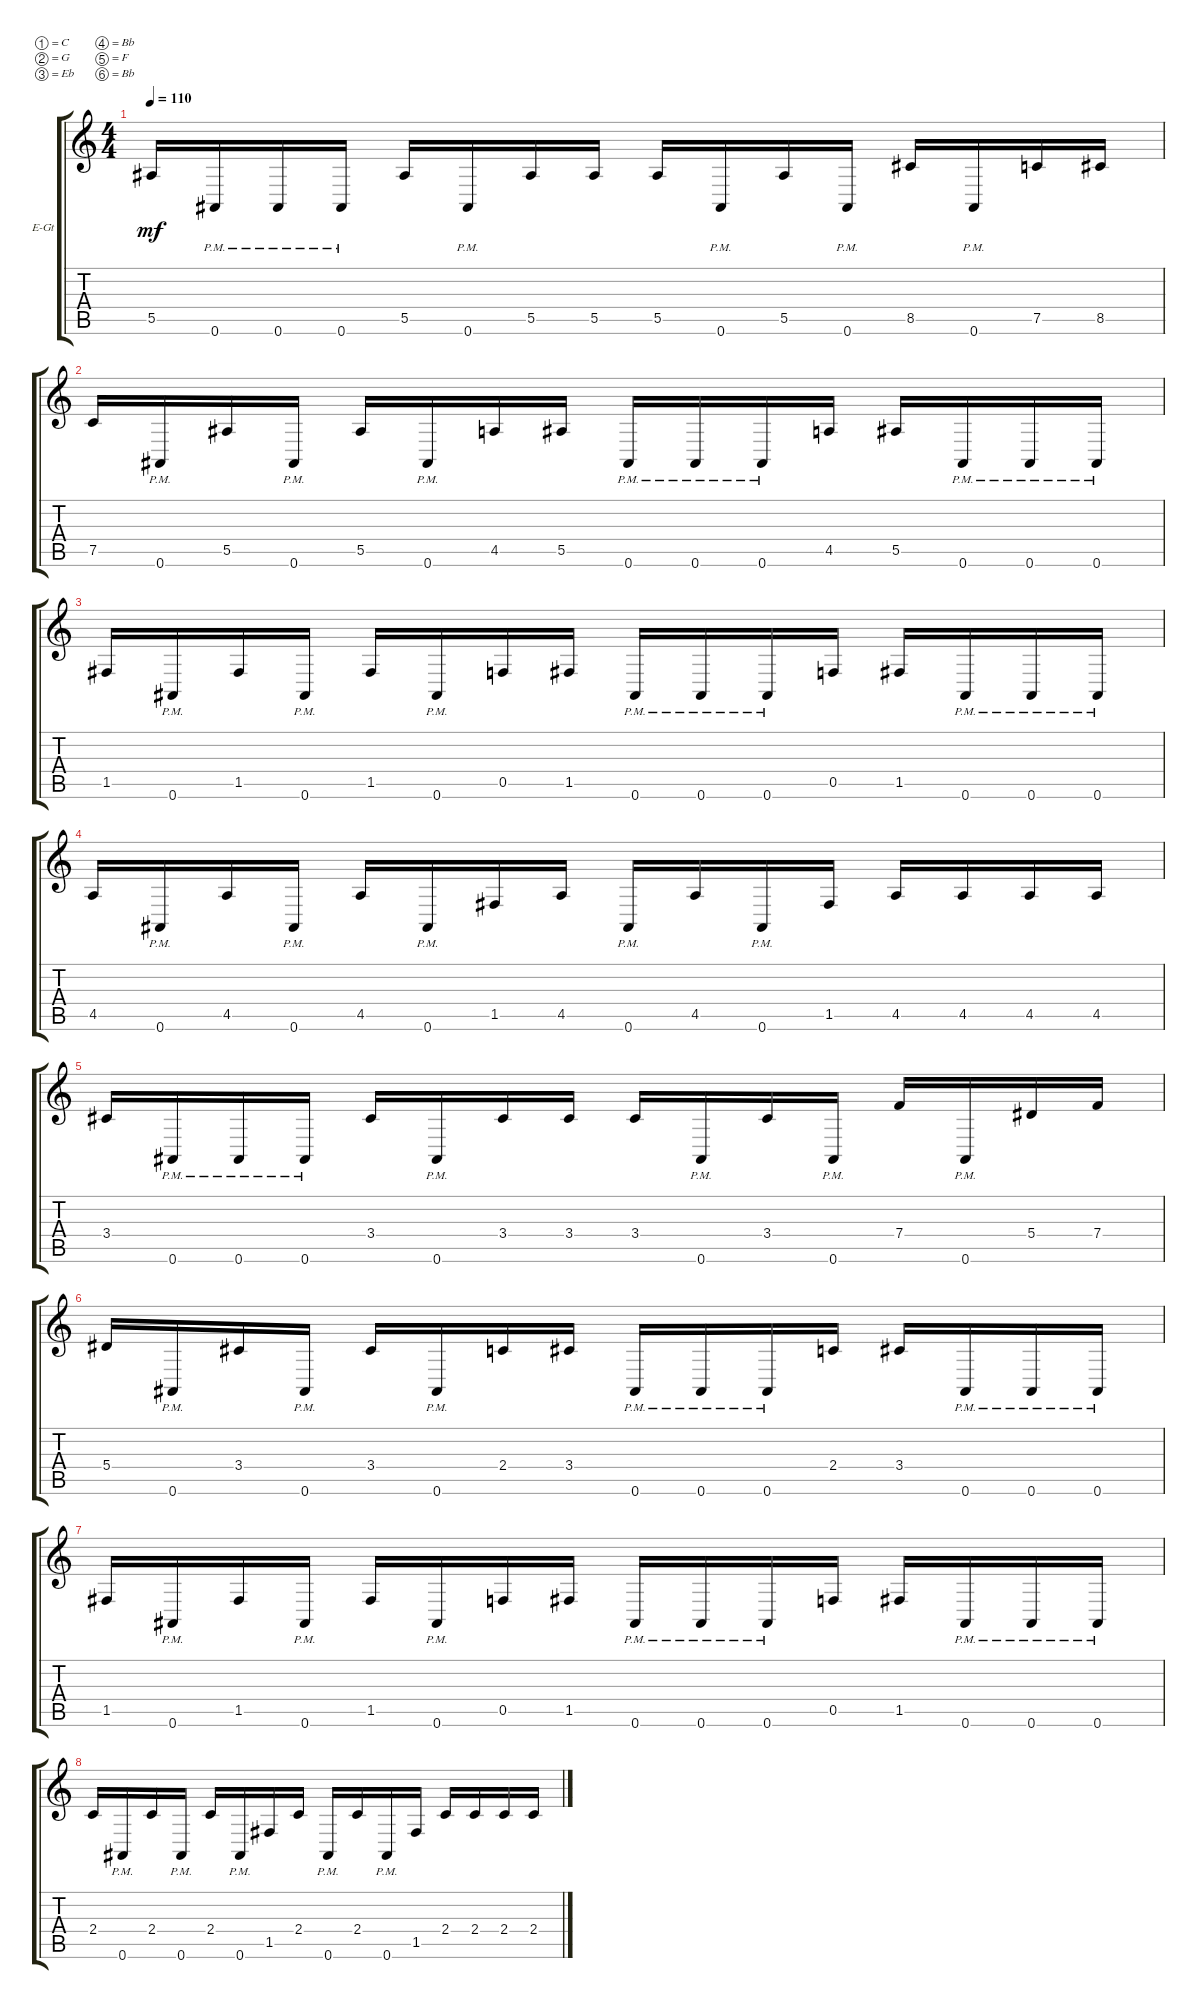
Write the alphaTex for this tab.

\defaultSystemsLayout 4
\bracketExtendMode groupsimilarinstruments
\firstSystemTrackNameOrientation horizontal
\otherSystemsTrackNameOrientation horizontal
\track ("Electric Guitar" "E-Gt") {instrument distortionguitar}
\staff {score tabs}
\tuning (C4 G3 Eb3 Bb2 F2 Bb1)
\ts (4 4)
\tempo 110
\clef g2
\ks c
5.5.16{dy mf} 0.6{pm}.16 0.6{pm}.16 0.6{pm}.16 5.5.16 0.6{pm}.16 5.5.16 5.5.16 5.5.16 0.6{pm}.16 5.5.16 0.6{pm}.16 8.5.16 0.6{pm}.16 7.5.16 8.5.16 |
7.5.16 0.6{pm}.16 5.5.16 0.6{pm}.16 5.5.16 0.6{pm}.16 4.5.16 5.5.16 0.6{pm}.16 0.6{pm}.16 0.6{pm}.16 4.5.16 5.5.16 0.6{pm}.16 0.6{pm}.16 0.6{pm}.16 |
1.5.16 0.6{pm}.16 1.5.16 0.6{pm}.16 1.5.16 0.6{pm}.16 0.5.16 1.5.16 0.6{pm}.16 0.6{pm}.16 0.6{pm}.16 0.5.16 1.5.16 0.6{pm}.16 0.6{pm}.16 0.6{pm}.16 |
4.5.16 0.6{pm}.16 4.5.16 0.6{pm}.16 4.5.16 0.6{pm}.16 1.5.16 4.5.16 0.6{pm}.16 4.5.16 0.6{pm}.16 1.5.16 4.5.16 4.5.16 4.5.16 4.5.16 |
3.4.16 0.6{pm}.16 0.6{pm}.16 0.6{pm}.16 3.4.16 0.6{pm}.16 3.4.16 3.4.16 3.4.16 0.6{pm}.16 3.4.16 0.6{pm}.16 7.4.16 0.6{pm}.16 5.4.16 7.4.16 |
5.4.16 0.6{pm}.16 3.4.16 0.6{pm}.16 3.4.16 0.6{pm}.16 2.4.16 3.4.16 0.6{pm}.16 0.6{pm}.16 0.6{pm}.16 2.4.16 3.4.16 0.6{pm}.16 0.6{pm}.16 0.6{pm}.16 |
1.5.16 0.6{pm}.16 1.5.16 0.6{pm}.16 1.5.16 0.6{pm}.16 0.5.16 1.5.16 0.6{pm}.16 0.6{pm}.16 0.6{pm}.16 0.5.16 1.5.16 0.6{pm}.16 0.6{pm}.16 0.6{pm}.16 |
2.4.16 0.6{pm}.16 2.4.16 0.6{pm}.16 2.4.16 0.6{pm}.16 1.5.16 2.4.16 0.6{pm}.16 2.4.16 0.6{pm}.16 1.5.16 2.4.16 2.4.16 2.4.16 2.4.16
